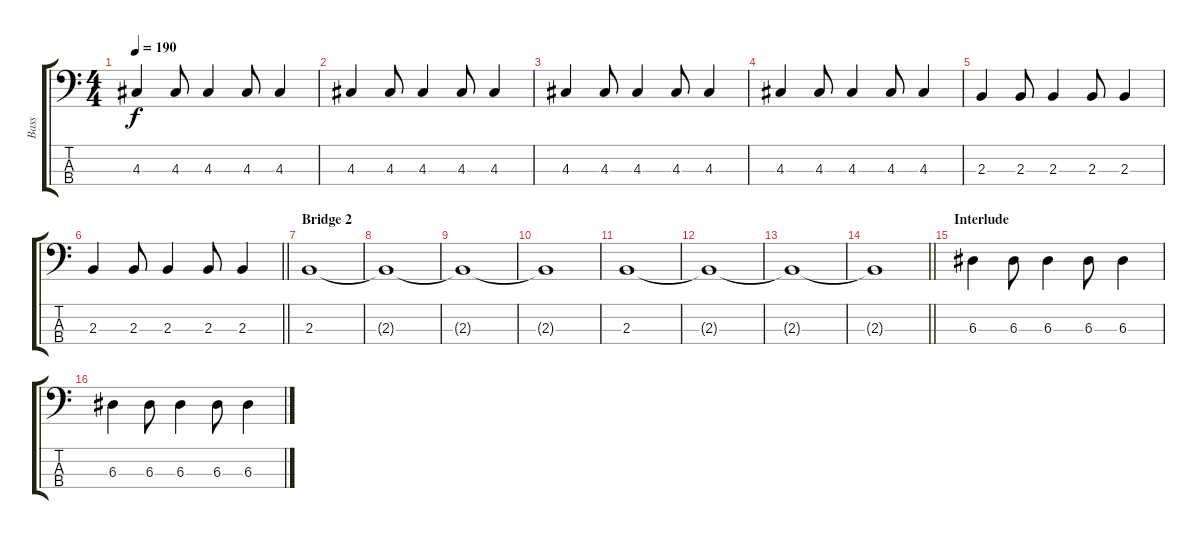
\track ("Bass" "Bass") {instrument electricbasspick}
\staff {score tabs}
\tuning (G2 D2 A1 E1) {hide}
\ts (4 4)
\tempo 190
\clef f4
\ks c
4.3.4{dy f} 4.3.8 4.3.4 4.3.8 4.3.4 |
4.3.4 4.3.8 4.3.4 4.3.8 4.3.4 |
4.3.4 4.3.8 4.3.4 4.3.8 4.3.4 |
4.3.4 4.3.8 4.3.4 4.3.8 4.3.4 |
2.3.4 2.3.8 2.3.4 2.3.8 2.3.4 |
\barLineRight lightlight
2.3.4 2.3.8 2.3.4 2.3.8 2.3.4 |
\section ("" "Bridge 2")
2.3.1 |
2.3{t}.1 |
2.3{t}.1 |
2.3{t}.1 |
2.3.1 |
2.3{t}.1 |
2.3{t}.1 |
\barLineRight lightlight
2.3{t}.1 |
\section ("" "Interlude")
6.3.4 6.3.8 6.3.4 6.3.8 6.3.4 |
6.3.4 6.3.8 6.3.4 6.3.8 6.3.4
